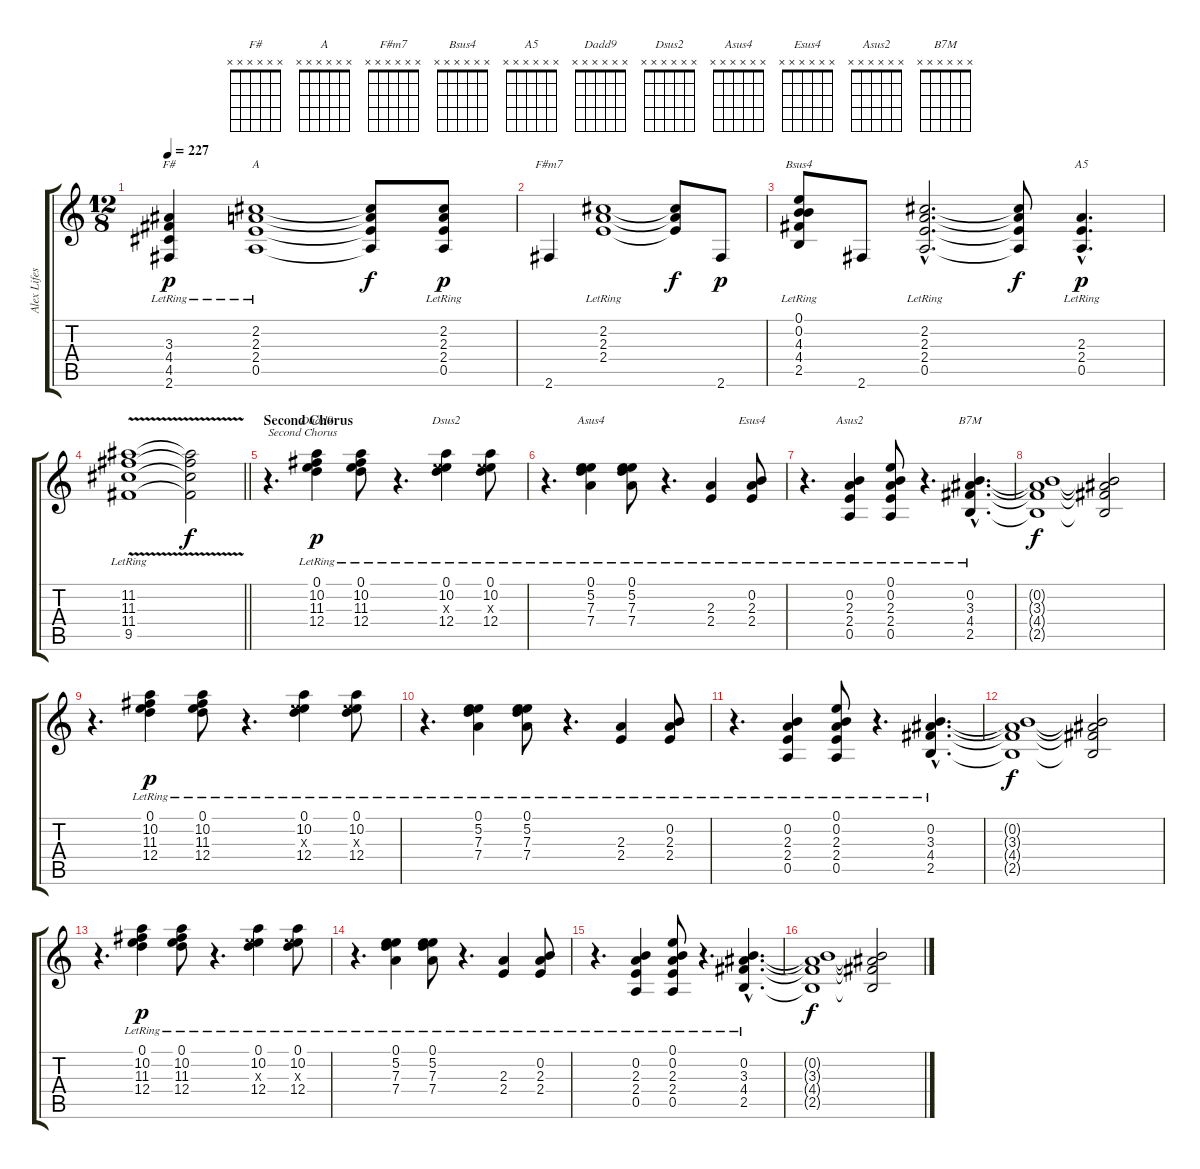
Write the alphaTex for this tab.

\track ("Alex Lifeson 2" "Alex Lifes") {instrument overdrivenguitar}
\staff {score tabs}
\tuning (E4 B3 G3 D3 A2 E2) {hide}
\chord ("F#" x x x x x x) {firstfret 0}
\chord ("A" x x x x x x) {firstfret 0}
\chord ("F#m7" x x x x x x) {firstfret 0}
\chord ("Bsus4" x x x x x x) {firstfret 0}
\chord ("A5" x x x x x x) {firstfret 0}
\chord ("Dadd9" x x x x x x) {firstfret 0}
\chord ("Dsus2" x x x x x x) {firstfret 0}
\chord ("Asus4" x x x x x x) {firstfret 0}
\chord ("Esus4" x x x x x x) {firstfret 0}
\chord ("Asus2" x x x x x x) {firstfret 0}
\chord ("B7M" x x x x x x) {firstfret 0}
\ts (12 8)
\tempo 227
\clef g2
\ks c
(3.3{lr} 4.4{lr} 4.5 2.6).4{ch "F#" dy p} (2.2{lr} 2.3{lr} 2.4{lr} 0.5).1{ch "A"} (2.2{t} 2.3{t} 2.4{t} 0.5{t}).8{dy f} (2.2{lr} 2.3{lr} 2.4{lr} 0.5).8{dy p} |
2.6.4{ch "F#m7"} (2.2{lr} 2.3{lr} 2.4{lr}).1 (2.2{t} 2.3{t} 2.4{t}).8{dy f} 2.6.8{dy p} |
(0.1{lr} 0.2{lr} 4.3{lr} 4.4{lr} 2.5).8{ch "Bsus4"} 2.6.8 (2.2{hac lr} 2.3{hac lr} 2.4{hac lr} 0.5{hac}).2{d} (2.2{t} 2.3{t} 2.4{t} 0.5{t}).8{dy f} (2.3{hac lr} 2.4{hac lr} 0.5{hac}).4{d ch "A5" dy p} |
\barLineRight lightlight
(11.2{v lr} 11.3{lr} 11.4{lr} 9.5{lr}).1 (11.2{t} 11.3{t} 11.4{t} 9.5{t}).2{dy f} |
\section ("" "Second Chorus")
r.4{d txt "Second Chorus"} (0.1{lr} 10.2{lr} 11.3{lr} 12.4{lr}).4{ch "Dadd9" dy p} (0.1{lr} 10.2{lr} 11.3{lr} 12.4{lr}).8 r.4{d} (0.1{lr} 10.2{lr} 9.3{x} 12.4{lr}).4{ch "Dsus2"} (0.1{lr} 10.2{lr} 9.3{x} 12.4{lr}).8 |
r.4{d} (0.1{lr} 5.2{lr} 7.3{lr} 7.4{lr}).4{ch "Asus4"} (0.1{lr} 5.2{lr} 7.3{lr} 7.4{lr}).8 r.4{d} (2.3{lr} 2.4).4 (0.2{lr} 2.3{lr} 2.4).8{ch "Esus4"} |
r.4{d} (0.2{lr} 2.3{lr} 2.4{lr} 0.5).4{ch "Asus2"} (0.1{lr} 0.2{lr} 2.3{lr} 2.4{lr} 0.5).8 r.4{d} (0.2{hac lr} 3.3{hac lr} 4.4{hac lr} 2.5{hac}).4{d ch "B7M"} |
(0.2{t} 3.3{t} 4.4{t} 2.5{t}).1{dy f} (0.2{t} 3.3{t} 4.4{t} 2.5{t}).2 |
r.4{d} (0.1{lr} 10.2{lr} 11.3{lr} 12.4{lr}).4{dy p} (0.1{lr} 10.2{lr} 11.3{lr} 12.4{lr}).8 r.4{d} (0.1{lr} 10.2{lr} 9.3{x} 12.4{lr}).4 (0.1{lr} 10.2{lr} 9.3{x} 12.4{lr}).8 |
r.4{d} (0.1{lr} 5.2{lr} 7.3{lr} 7.4{lr}).4 (0.1{lr} 5.2{lr} 7.3{lr} 7.4{lr}).8 r.4{d} (2.3{lr} 2.4).4 (0.2{lr} 2.3{lr} 2.4).8 |
r.4{d} (0.2{lr} 2.3{lr} 2.4{lr} 0.5).4 (0.1{lr} 0.2{lr} 2.3{lr} 2.4{lr} 0.5).8 r.4{d} (0.2{hac lr} 3.3{hac lr} 4.4{hac lr} 2.5{hac}).4{d} |
(0.2{t} 3.3{t} 4.4{t} 2.5{t}).1{dy f} (0.2{t} 3.3{t} 4.4{t} 2.5{t}).2 |
r.4{d} (0.1{lr} 10.2{lr} 11.3{lr} 12.4{lr}).4{dy p} (0.1{lr} 10.2{lr} 11.3{lr} 12.4{lr}).8 r.4{d} (0.1{lr} 10.2{lr} 9.3{x} 12.4{lr}).4 (0.1{lr} 10.2{lr} 9.3{x} 12.4{lr}).8 |
r.4{d} (0.1{lr} 5.2{lr} 7.3{lr} 7.4{lr}).4 (0.1{lr} 5.2{lr} 7.3{lr} 7.4{lr}).8 r.4{d} (2.3{lr} 2.4).4 (0.2{lr} 2.3{lr} 2.4).8 |
r.4{d} (0.2{lr} 2.3{lr} 2.4{lr} 0.5).4 (0.1{lr} 0.2{lr} 2.3{lr} 2.4{lr} 0.5).8 r.4{d} (0.2{hac lr} 3.3{hac lr} 4.4{hac lr} 2.5{hac}).4{d} |
(0.2{t} 3.3{t} 4.4{t} 2.5{t}).1{dy f} (0.2{t} 3.3{t} 4.4{t} 2.5{t}).2
